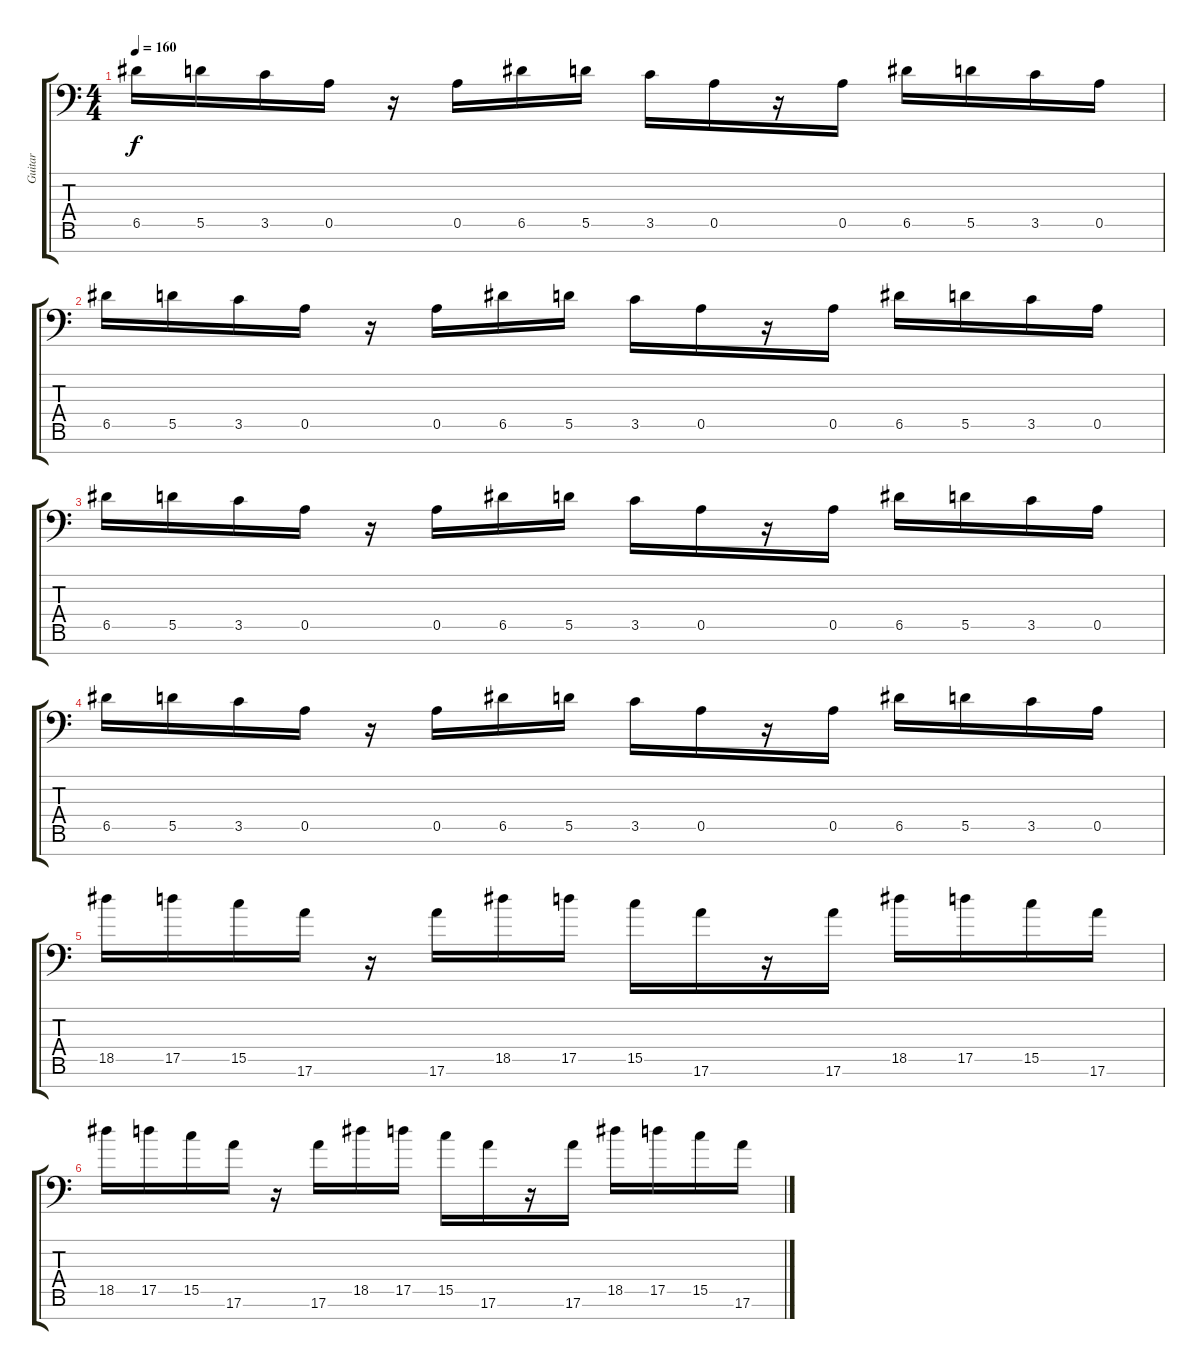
\track ("Guitar" "Guitar") {instrument distortionguitar}
\staff {score tabs}
\tuning (E4 B3 G3 D3 A2 E2 A1) {hide}
\ts (4 4)
\tempo 160
\clef f4
\ks c
6.5.16{dy f} 5.5.16 3.5.16 0.5.16 r.16 0.5.16 6.5.16 5.5.16 3.5.16 0.5.16 r.16 0.5.16 6.5.16 5.5.16 3.5.16 0.5.16 |
6.5.16 5.5.16 3.5.16 0.5.16 r.16 0.5.16 6.5.16 5.5.16 3.5.16 0.5.16 r.16 0.5.16 6.5.16 5.5.16 3.5.16 0.5.16 |
6.5.16 5.5.16 3.5.16 0.5.16 r.16 0.5.16 6.5.16 5.5.16 3.5.16 0.5.16 r.16 0.5.16 6.5.16 5.5.16 3.5.16 0.5.16 |
6.5.16 5.5.16 3.5.16 0.5.16 r.16 0.5.16 6.5.16 5.5.16 3.5.16 0.5.16 r.16 0.5.16 6.5.16 5.5.16 3.5.16 0.5.16 |
18.5.16 17.5.16 15.5.16 17.6.16 r.16 17.6.16 18.5.16 17.5.16 15.5.16 17.6.16 r.16 17.6.16 18.5.16 17.5.16 15.5.16 17.6.16 |
18.5.16 17.5.16 15.5.16 17.6.16 r.16 17.6.16 18.5.16 17.5.16 15.5.16 17.6.16 r.16 17.6.16 18.5.16 17.5.16 15.5.16 17.6.16
